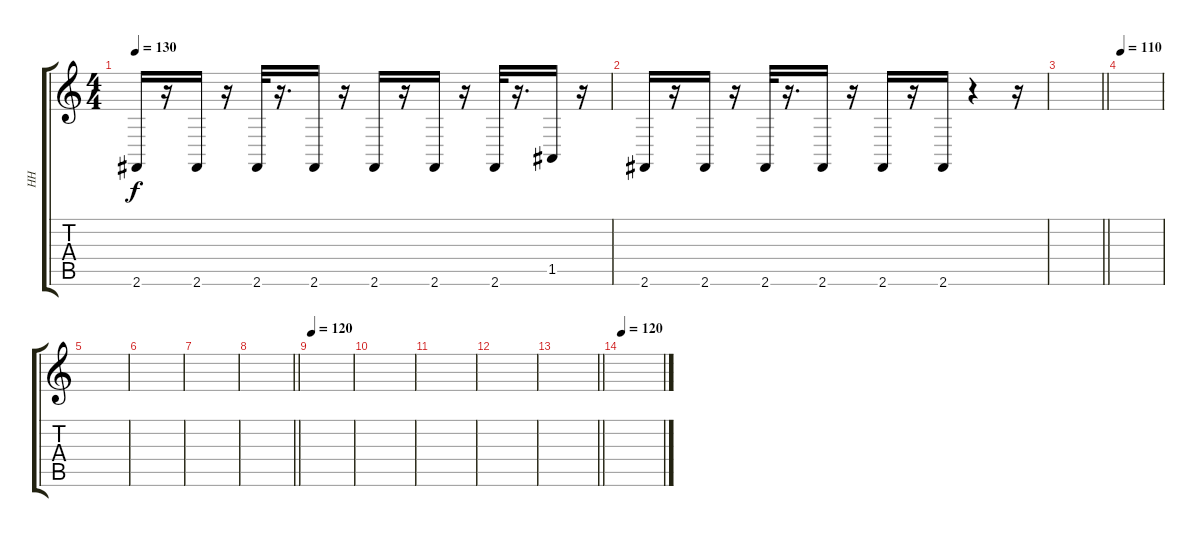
\track ("HH" "HH") {instrument acousticgrandpiano}
\staff {score tabs}
\tuning (E4 B3 G3 D3 A2 E2) {hide}
\ts (4 4)
\tempo 130
\clef g2
\ks c
2.6.16{dy f} r.16 2.6.16 r.16 2.6.32 r.16{d} 2.6.16 r.16 2.6.16 r.16 2.6.16 r.16 2.6.32 r.16{d} 1.5.16 r.16 |
2.6.16 r.16 2.6.16 r.16 2.6.32 r.16{d} 2.6.16 r.16 2.6.16 r.16 2.6.16 r.4 r.16 |
\barLineRight lightlight
|
\section ("" "")
\tempo 110
|
|
|
|
\barLineRight lightlight
|
\section ("" "")
\tempo 120
|
|
|
|
\barLineRight lightlight
|
\section ("" "")
\tempo 120
